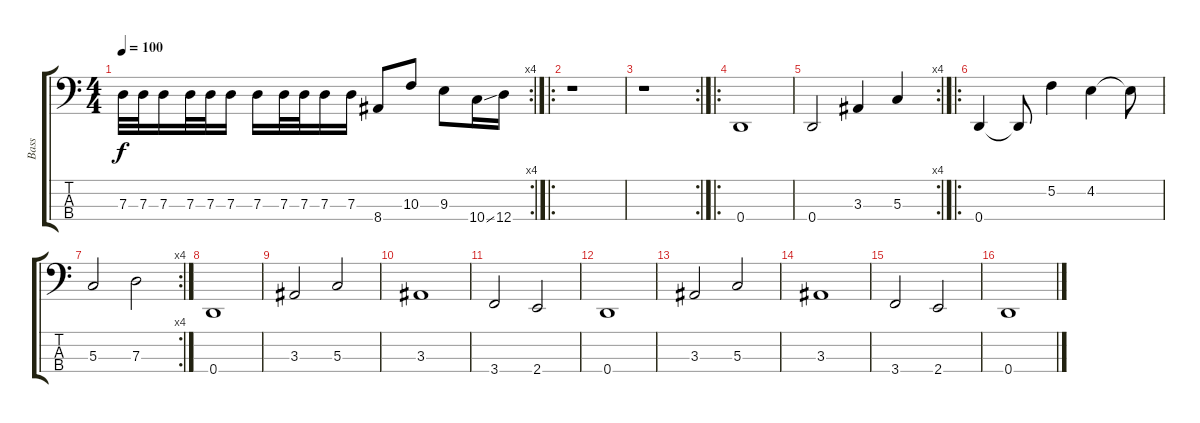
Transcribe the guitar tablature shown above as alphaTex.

\track ("Bass" "Bass") {instrument electricbasspick}
\staff {score tabs}
\tuning (F2 C2 G1 D1) {hide}
\rc 4
\ts (4 4)
\tempo 100
\clef f4
\ks c
7.3.32{dy f} 7.3.32 7.3.16 7.3.32 7.3.32 7.3.16 7.3.16 7.3.32 7.3.32 7.3.16 7.3.16 8.4.8 10.3.8 9.3.8 10.4{ss}.16 12.4.16 |
\ro
r.1 |
\rc 2
r.1 |
\ro
0.4.1 |
\rc 4
0.4.2 3.3.4 5.3.4 |
\ro
0.4.4 0.4{t}.8 5.2.4 4.2.4 4.2{t}.8 |
\rc 4
5.3.2 7.3.2 |
0.4.1 |
3.3.2 5.3.2 |
3.3.1 |
3.4.2 2.4.2 |
0.4.1 |
3.3.2 5.3.2 |
3.3.1 |
3.4.2 2.4.2 |
0.4.1
